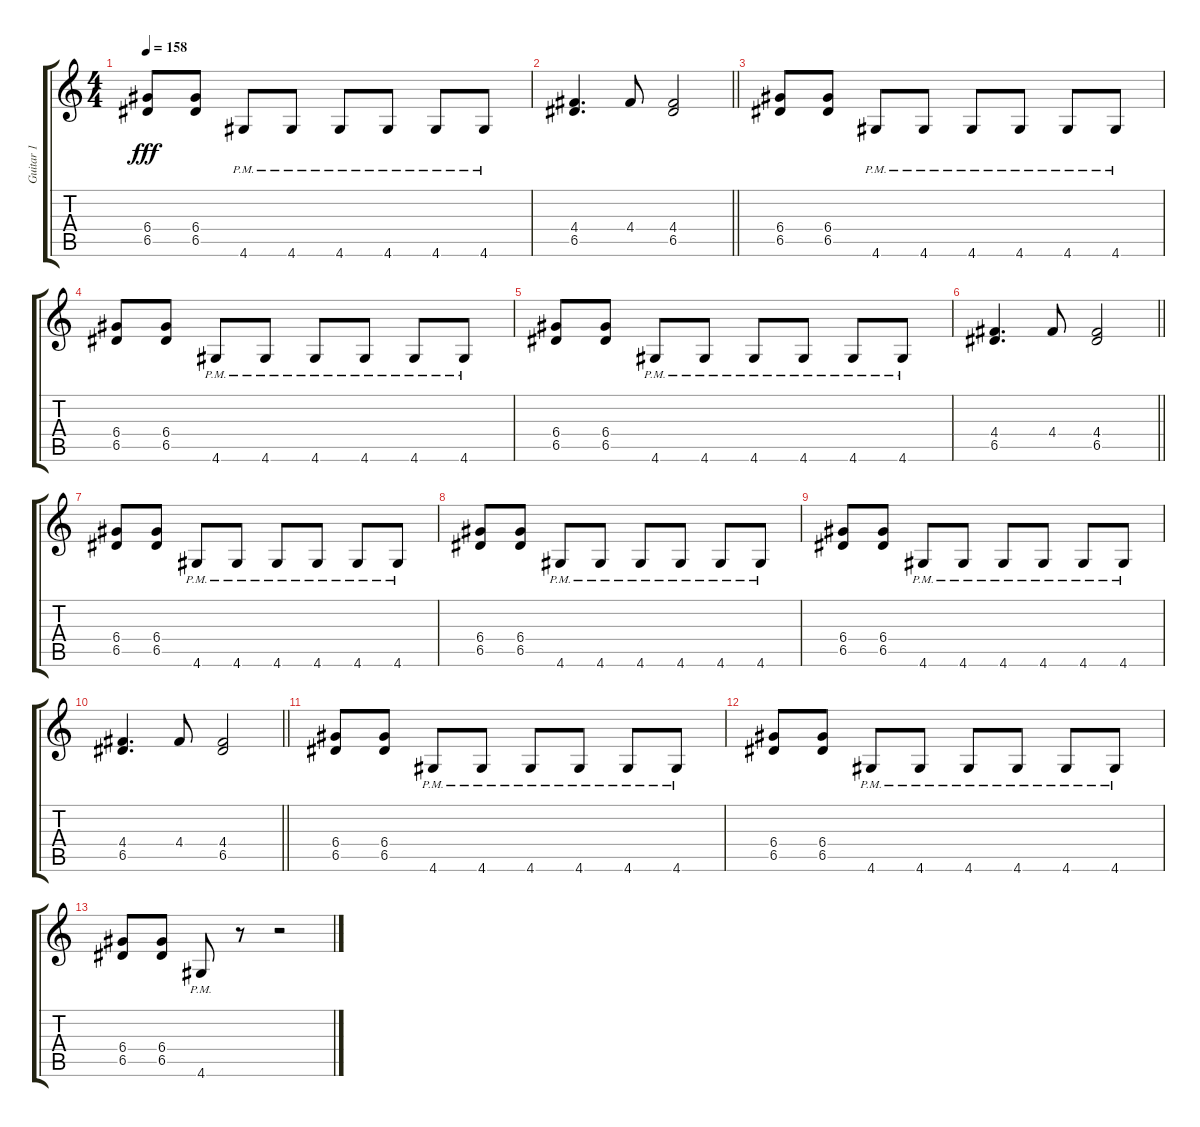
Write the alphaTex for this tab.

\track ("Guitar 1" "Guitar 1") {instrument distortionguitar}
\staff {score tabs}
\tuning (E4 B3 G3 D3 A2 E2) {hide}
\ts (4 4)
\tempo 158
\clef g2
\ks c
(6.4 6.5).8{dy fff} (6.4 6.5).8 4.6{pm}.8 4.6{pm}.8 4.6{pm}.8 4.6{pm}.8 4.6{pm}.8 4.6{pm}.8 |
\barLineRight lightlight
(4.4 6.5).4{d} 4.4.8 (4.4 6.5).2 |
(6.4 6.5).8 (6.4 6.5).8 4.6{pm}.8 4.6{pm}.8 4.6{pm}.8 4.6{pm}.8 4.6{pm}.8 4.6{pm}.8 |
(6.4 6.5).8 (6.4 6.5).8 4.6{pm}.8 4.6{pm}.8 4.6{pm}.8 4.6{pm}.8 4.6{pm}.8 4.6{pm}.8 |
(6.4 6.5).8 (6.4 6.5).8 4.6{pm}.8 4.6{pm}.8 4.6{pm}.8 4.6{pm}.8 4.6{pm}.8 4.6{pm}.8 |
\barLineRight lightlight
(4.4 6.5).4{d} 4.4.8 (4.4 6.5).2 |
(6.4 6.5).8 (6.4 6.5).8 4.6{pm}.8 4.6{pm}.8 4.6{pm}.8 4.6{pm}.8 4.6{pm}.8 4.6{pm}.8 |
(6.4 6.5).8 (6.4 6.5).8 4.6{pm}.8 4.6{pm}.8 4.6{pm}.8 4.6{pm}.8 4.6{pm}.8 4.6{pm}.8 |
(6.4 6.5).8 (6.4 6.5).8 4.6{pm}.8 4.6{pm}.8 4.6{pm}.8 4.6{pm}.8 4.6{pm}.8 4.6{pm}.8 |
\barLineRight lightlight
(4.4 6.5).4{d} 4.4.8 (4.4 6.5).2 |
(6.4 6.5).8 (6.4 6.5).8 4.6{pm}.8 4.6{pm}.8 4.6{pm}.8 4.6{pm}.8 4.6{pm}.8 4.6{pm}.8 |
(6.4 6.5).8 (6.4 6.5).8 4.6{pm}.8 4.6{pm}.8 4.6{pm}.8 4.6{pm}.8 4.6{pm}.8 4.6{pm}.8 |
(6.4 6.5).8 (6.4 6.5).8 4.6{pm}.8 r.8 r.2
